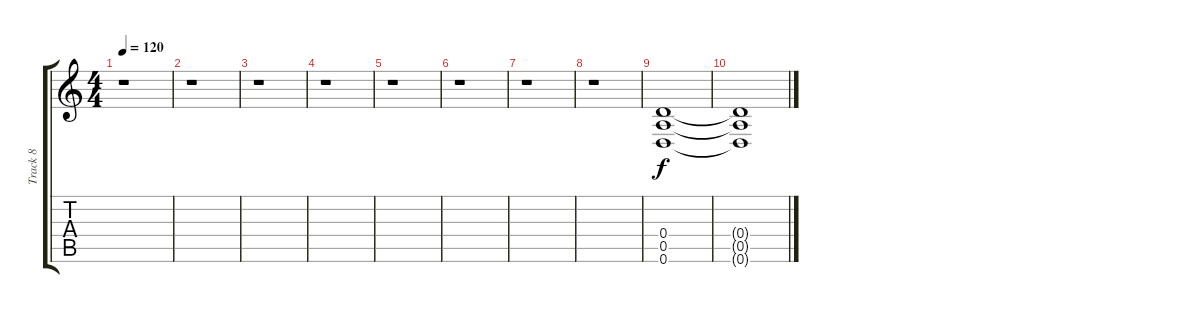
\track ("Track 8" "Track 8") {instrument overdrivenguitar}
\staff {score tabs}
\tuning (E4 B3 G3 D3 A2 D2) {hide}
\ts (4 4)
\tempo 120
\clef g2
\ks c
r.1{dy f} |
r.1 |
r.1 |
r.1 |
r.1 |
r.1 |
r.1 |
r.1 |
(0.4 0.5 0.6).1 |
(0.4{t} 0.5{t} 0.6{t}).1
